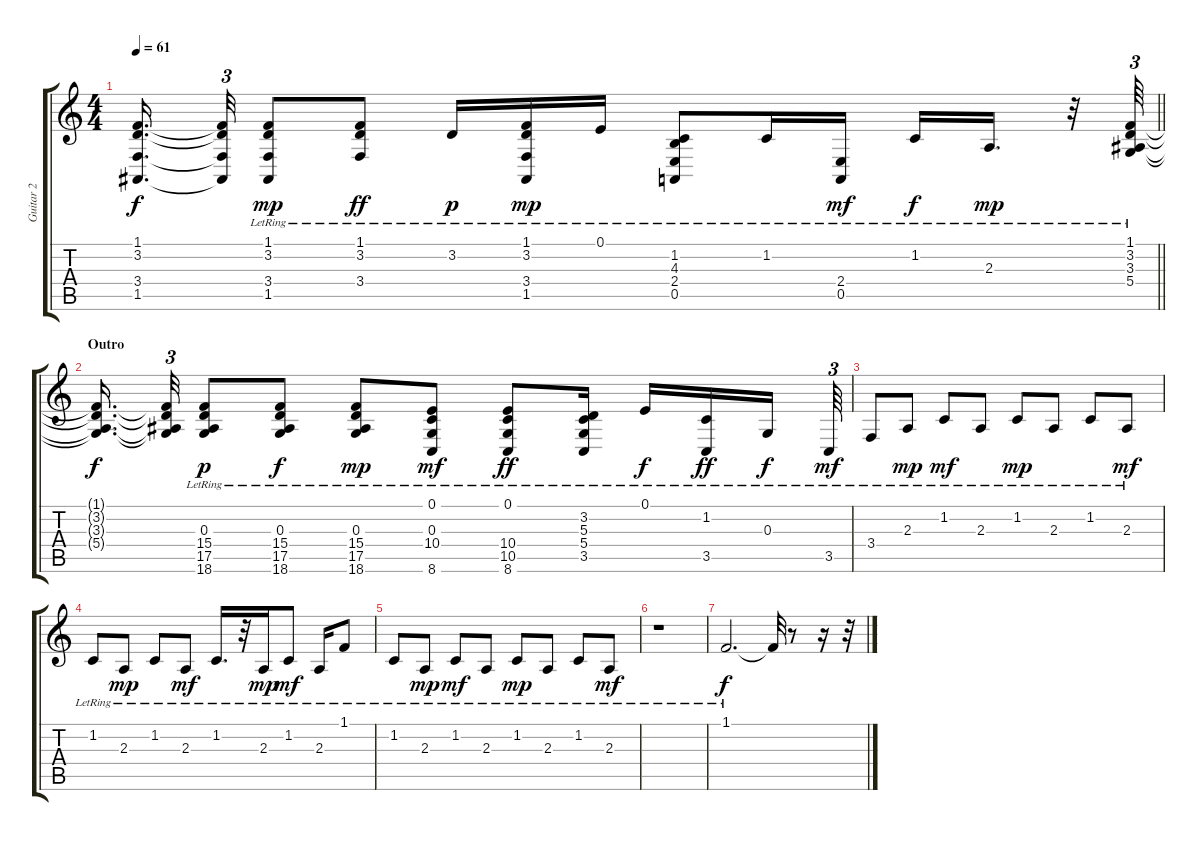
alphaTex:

\track ("Guitar 2" "Guitar 2") {instrument telephonering}
\staff {score tabs}
\tuning (E4 B3 G3 D3 A2 E2) {hide}
\ts (4 4)
\tempo 61
\clef g2
\barLineRight lightlight
\ks c
(1.1{t} 3.2{t} 3.4{t} 1.5{t}).16{d dy f beam splitsecondary} (1.1{t} 3.2{t} 3.4{t} 1.5{t}).32{tu (3 2)} (1.1{lr} 3.2{lr} 3.4{lr} 1.5{lr}).8{dy mp} (1.1{lr} 3.2{lr} 3.4{lr}).8{dy ff} 3.2{lr}.16{dy p} (1.1{lr} 3.2{lr} 3.4{lr} 1.5{lr}).16{dy mp} 0.1{lr}.16 (1.2{lr} 4.3{lr} 2.4{lr} 0.5{lr}).8 1.2{lr}.16 (2.4{lr} 0.5{lr}).16{dy mf} 1.2{lr}.16{dy f} 2.3{lr}.16{d dy mp} r.32 (1.1{lr} 3.2{lr} 3.3{lr} 5.4{lr}).64{tu (3 2)} |
\section ("" "Outro")
(1.1{t} 3.2{t} 3.3{t} 5.4{t}).16{d dy f beam splitsecondary} (1.1{t} 3.2{t} 3.3{t} 5.4{t}).32{tu (3 2)} (0.3{lr} 15.4{lr} 17.5{lr} 18.6{lr}).8{dy p} (0.3{lr} 15.4{lr} 17.5{lr} 18.6{lr}).8{dy f} (0.3{lr} 15.4{lr} 17.5{lr} 18.6{lr}).8{dy mp} (0.1{lr} 0.3{lr} 10.4{lr} 8.6{lr}).8{dy mf} (0.1{lr} 10.4{lr} 10.5{lr} 8.6{lr}).8{dy ff} (3.2{lr} 5.3{lr} 5.4{lr} 3.5{lr}).16 0.1{lr}.16{dy f} (1.2{lr} 3.5{lr}).16{dy ff} 0.3{lr}.16{dy f beam splitsecondary} 3.5{lr}.64{tu (3 2) dy mf balance 0 instrument acousticguitarsteel} |
3.4{lr}.8 2.3{lr}.8{dy mp} 1.2{lr}.8{dy mf} 2.3{lr}.8 1.2{lr}.8{dy mp} 2.3{lr}.8 1.2{lr}.8 2.3{lr}.8{dy mf} |
1.2{lr}.8 2.3{lr}.8{dy mp} 1.2{lr}.8 2.3{lr}.8{dy mf} 1.2{lr}.16{d} r.32 2.3{lr}.16{dy mp} 1.2{lr}.8{dy mf} 2.3{lr}.16 1.1{lr}.8 |
1.2{lr}.8 2.3{lr}.8{dy mp} 1.2{lr}.8{dy mf} 2.3{lr}.8 1.2{lr}.8{dy mp} 2.3{lr}.8 1.2{lr}.8 2.3{lr}.8{dy mf} |
r.1 |
1.1{lr}.2{d dy f} 1.1{t}.32 r.8 r.16 r.32
